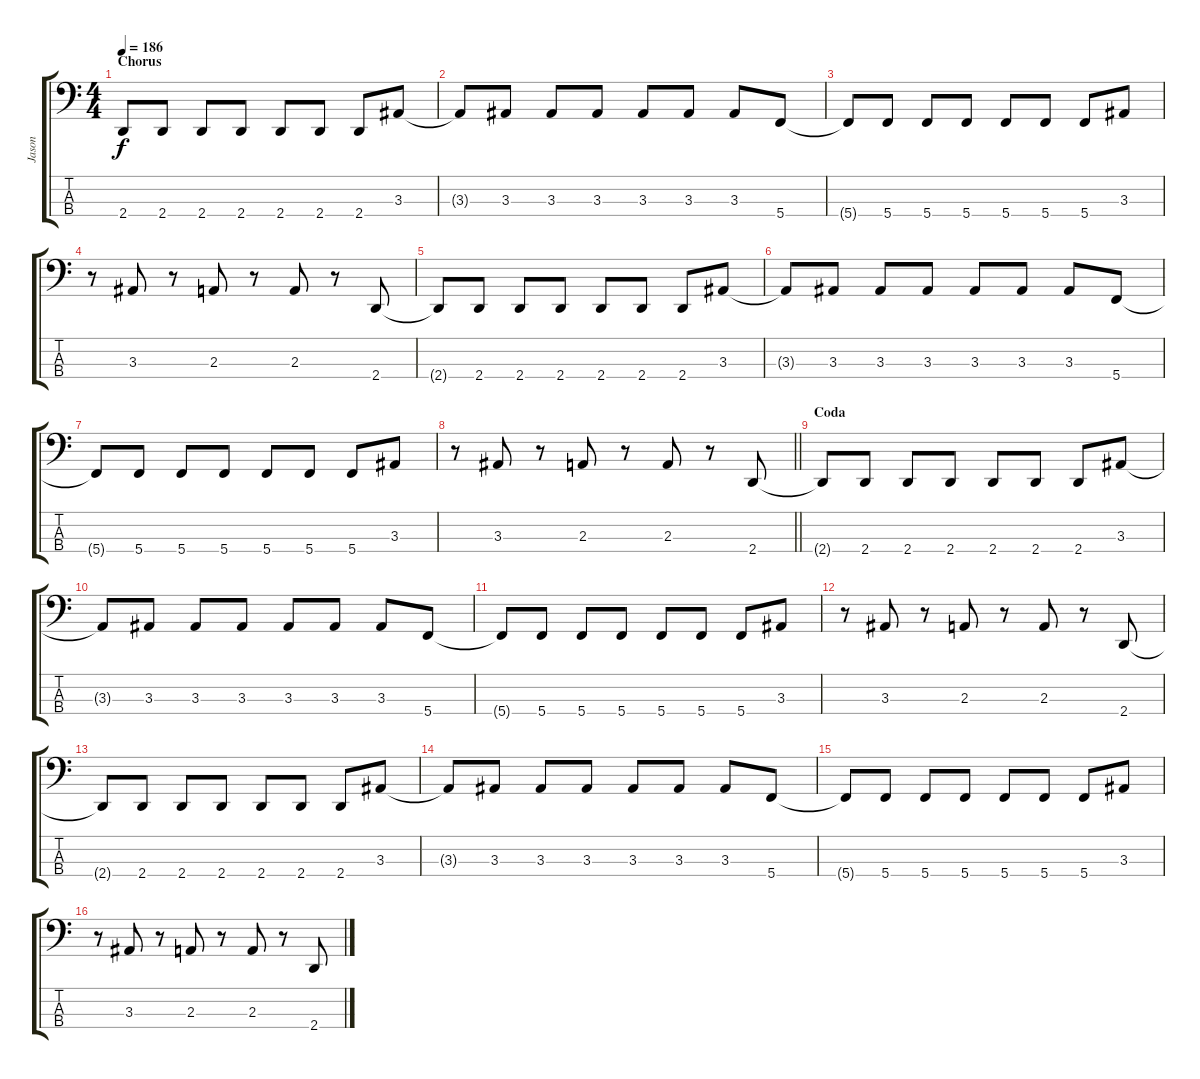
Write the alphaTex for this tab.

\track ("Jason" "Jason") {instrument electricbasspick}
\staff {score tabs}
\tuning (F2 C2 G1 C1) {hide}
\ts (4 4)
\section ("" "Chorus")
\tempo 186
\clef f4
\ks c
2.4{t}.8{dy f} 2.4.8 2.4.8 2.4.8 2.4.8 2.4.8 2.4.8 3.3.8 |
3.3{t}.8 3.3.8 3.3.8 3.3.8 3.3.8 3.3.8 3.3.8 5.4.8 |
5.4{t}.8 5.4.8 5.4.8 5.4.8 5.4.8 5.4.8 5.4.8 3.3.8 |
r.8 3.3.8 r.8 2.3.8 r.8 2.3.8 r.8 2.4.8 |
2.4{t}.8 2.4.8 2.4.8 2.4.8 2.4.8 2.4.8 2.4.8 3.3.8 |
3.3{t}.8 3.3.8 3.3.8 3.3.8 3.3.8 3.3.8 3.3.8 5.4.8 |
5.4{t}.8 5.4.8 5.4.8 5.4.8 5.4.8 5.4.8 5.4.8 3.3.8 |
\barLineRight lightlight
r.8 3.3.8 r.8 2.3.8 r.8 2.3.8 r.8 2.4.8 |
\section ("" "Coda")
2.4{t}.8 2.4.8 2.4.8 2.4.8 2.4.8 2.4.8 2.4.8 3.3.8 |
3.3{t}.8 3.3.8 3.3.8 3.3.8 3.3.8 3.3.8 3.3.8 5.4.8 |
5.4{t}.8 5.4.8 5.4.8 5.4.8 5.4.8 5.4.8 5.4.8 3.3.8 |
r.8 3.3.8 r.8 2.3.8 r.8 2.3.8 r.8 2.4.8 |
2.4{t}.8 2.4.8 2.4.8 2.4.8 2.4.8 2.4.8 2.4.8 3.3.8 |
3.3{t}.8 3.3.8 3.3.8 3.3.8 3.3.8 3.3.8 3.3.8 5.4.8 |
5.4{t}.8 5.4.8 5.4.8 5.4.8 5.4.8 5.4.8 5.4.8 3.3.8 |
r.8 3.3.8 r.8 2.3.8 r.8 2.3.8 r.8 2.4.8
